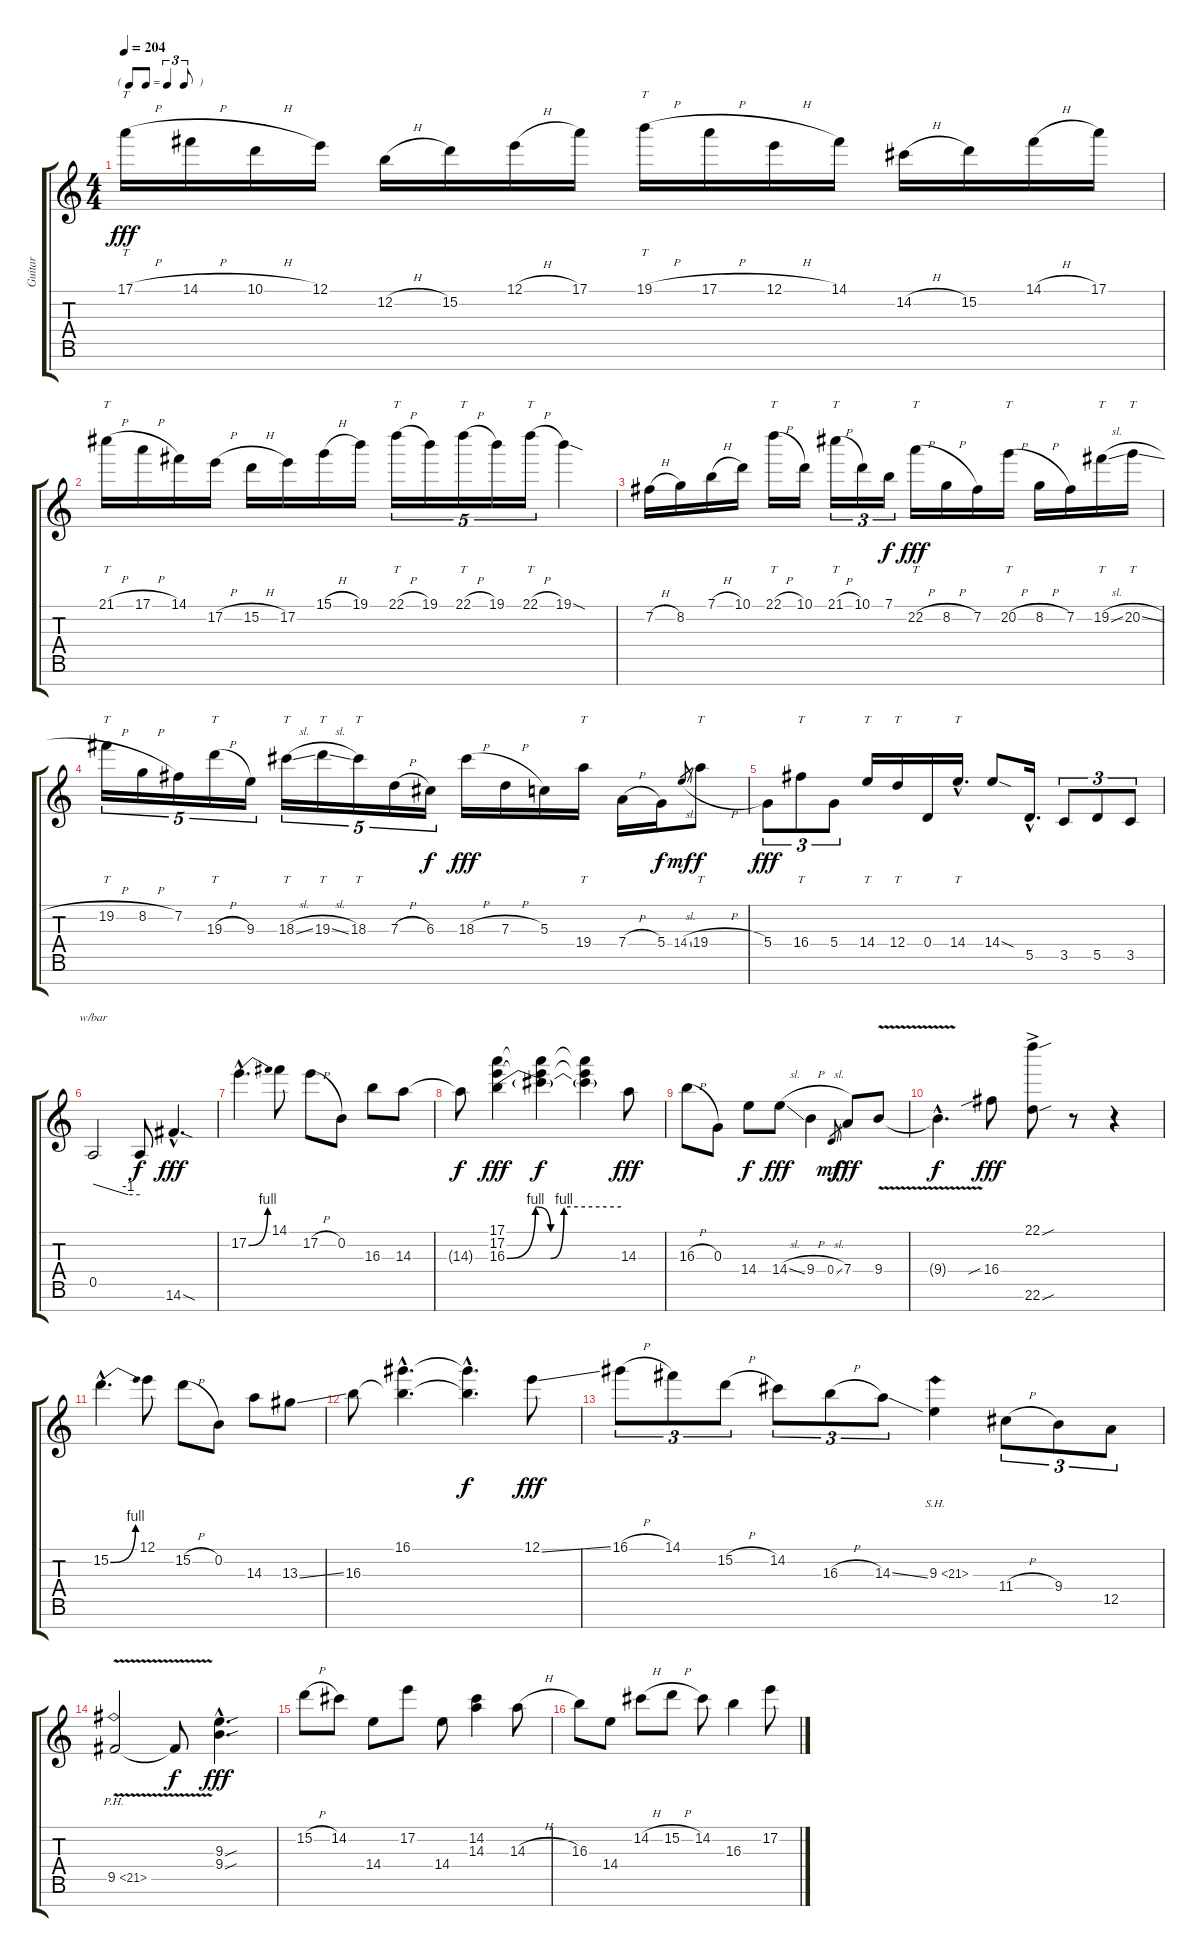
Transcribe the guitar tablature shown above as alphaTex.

\track ("Guitar" "Guitar") {instrument distortionguitar}
\staff {score tabs}
\tuning (E4 B3 G3 D3 A2 E2 B1) {hide}
\ts (4 4)
\tf triplet8th
\tempo 204
\clef g2
\ks c
17.1{h}.16{tt dy fff} 14.1{h}.16 10.1{h}.16 12.1.16 12.2{h}.16 15.2.16 12.1{h}.16 17.1.16 19.1{h}.16{tt} 17.1{h}.16 12.1{h}.16 14.1.16 14.2{h}.16 15.2.16 14.1{h}.16 17.1.16 |
21.1{h}.16{tt} 17.1{h}.16 14.1.16 17.2{h}.16 15.2{h}.16 17.2.16 15.1{h}.16 19.1.16 22.1{h}.16{tt tu (5 4)} 19.1.16{tu (5 4)} 22.1{h}.16{tt tu (5 4)} 19.1.16{tu (5 4)} 22.1{h}.16{tt tu (5 4)} 19.1{sod}.4 |
7.2{h}.16 8.2.16 7.1{h}.16 10.1.16 22.1{h}.16{tt} 10.1.16 21.1{h}.16{tt tu (3 2)} 10.1.16{tu (3 2)} 7.1.16{tu (3 2) dy f} 22.2{h}.16{tt dy fff} 8.2{h}.16 7.2.16 20.2{h}.16{tt} 8.2{h}.16 7.2.16 19.2{sl}.16{tt} 20.2{sl}.16{tt} |
19.2{h}.16{tt tu (5 4)} 8.2{h}.16{tu (5 4)} 7.2.16{tu (5 4)} 19.3{h}.16{tt tu (5 4)} 9.3.16{tu (5 4)} 18.3{sl}.16{tt tu (5 4)} 19.3{sl}.16{tt tu (5 4)} 18.3.16{tt tu (5 4)} 7.3{h}.16{tu (5 4)} 6.3.16{tu (5 4) dy f} 18.3{h}.16{dy fff} 7.3{h}.16 5.3.16 19.4.16{tt} 7.4{h}.16 5.4.16{dy f} 14.4{sl}.8{gr dy mf} 19.4{h}.8{tt dy f} |
5.4.8{tu (3 2) dy fff} 16.4.8{tt tu (3 2)} 5.4.8{tu (3 2)} 14.4.16{tt} 12.4.16{tt} 0.4.16 14.4{hac}.16{tt d} 14.4{sod}.8 5.5{hac}.16{d} 3.5.8{tu (3 2)} 5.5.8{tu (3 2)} 3.5.8{tu (3 2)} |
0.5.2{tbe (custom default 0 0 45 -4 60 -4)} 0.5{t}.8{dy f} 14.6{sod hac}.4{d dy fff} |
17.2{be (bend 0 0 60 4) hac}.4{d} 14.1.8 17.2{h}.8 0.2.8 16.3.8 14.3.8 |
14.3{t}.8{dy f} (17.1 17.2 16.3{be (custom 0 0 15 4 23 0 30 4 60 4)}).4{dy fff} (17.1{t} 17.2{t} 16.3{t}).4{dy f} (17.1{t} 17.2{t} 16.3{t}).4 14.3.8{dy fff} |
16.3{h}.8 0.3.8 14.4.8{dy f} 14.4{sl}.8{dy fff} 9.4{h}.4 0.4{sl}.8{gr dy mf} 7.4.8{dy fff} 9.4{v}.8 |
9.4{hac t}.4{d dy f} 16.4{sib}.8{dy fff} (22.1{sou} 22.6{sou ac}).8 r.8 r.4 |
15.2{be (bend 0 0 60 4) hac}.4{d} 12.1.8 15.2{h}.8 0.2.8 14.3.8 13.3{ss}.8 |
16.3.8 (16.1{hac} 16.3{hac t}).4{d} (16.1{hac t} 16.3{hac t}).4{d dy f} 12.1{ss}.8{dy fff} |
16.1{h}.8{tu (3 2)} 14.1.8{tu (3 2)} 15.2{h}.8{tu (3 2)} 14.2.8{tu (3 2)} 16.3{h}.8{tu (3 2)} 14.3{ss}.8{tu (3 2)} 9.3{sh 12}.4 11.4{h}.8{tu (3 2)} 9.4.8{tu (3 2)} 12.5.8{tu (3 2)} |
9.5{ph 12 v}.2 9.5{t}.8{dy f} (9.3{sou hac} 9.4{sou hac}).4{d dy fff} |
15.2{h}.8 14.2.8 14.4.8 17.2.8 14.4.8 (14.2 14.3).4 14.3{h}.8 |
16.3.8 14.4.8 14.2{h}.8 15.2{h}.8 14.2.8 16.3.4 17.2{ss}.8
